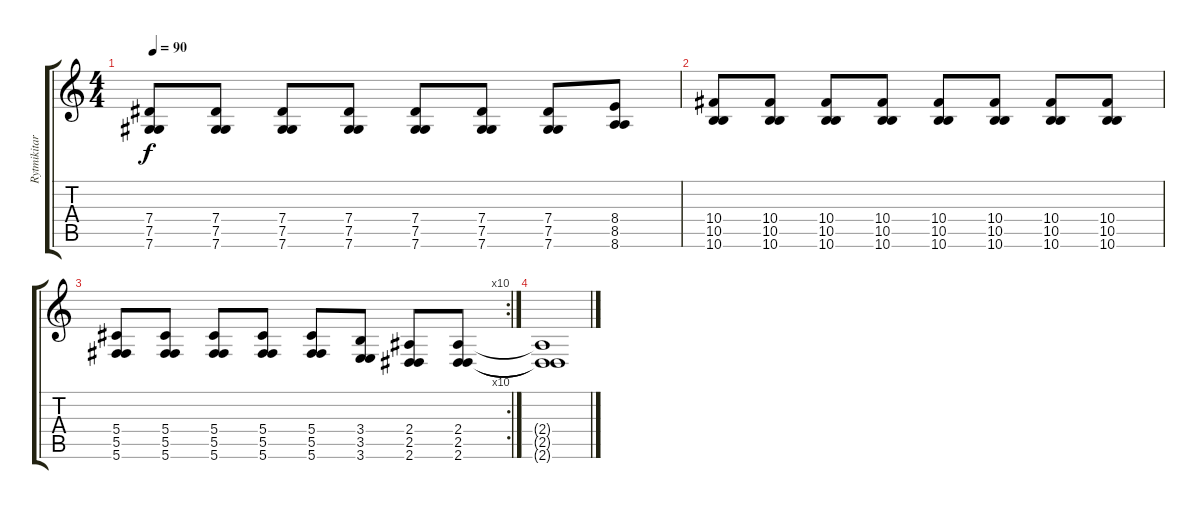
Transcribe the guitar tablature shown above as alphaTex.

\track ("Rytmikitara" "Rytmikitar") {instrument distortionguitar}
\staff {score tabs}
\tuning (Eb2 Bb2 Gb2 Db2 Ab2 Db2) {hide}
\ts (4 4)
\tempo 90
\clef g2
\ks c
(7.4 7.5 7.6).8{dy f} (7.4 7.5 7.6).8 (7.4 7.5 7.6).8 (7.4 7.5 7.6).8 (7.4 7.5 7.6).8 (7.4 7.5 7.6).8 (7.4 7.5 7.6).8 (8.4 8.5 8.6).8 |
(10.4 10.5 10.6).8 (10.4 10.5 10.6).8 (10.4 10.5 10.6).8 (10.4 10.5 10.6).8 (10.4 10.5 10.6).8 (10.4 10.5 10.6).8 (10.4 10.5 10.6).8 (10.4 10.5 10.6).8 |
\rc 10
(5.4 5.5 5.6).8 (5.4 5.5 5.6).8 (5.4 5.5 5.6).8 (5.4 5.5 5.6).8 (5.4 5.5 5.6).8 (3.4 3.5 3.6).8 (2.4 2.5 2.6).8 (2.4 2.5 2.6).8 |
(2.4{t} 2.5{t} 2.6{t}).1
